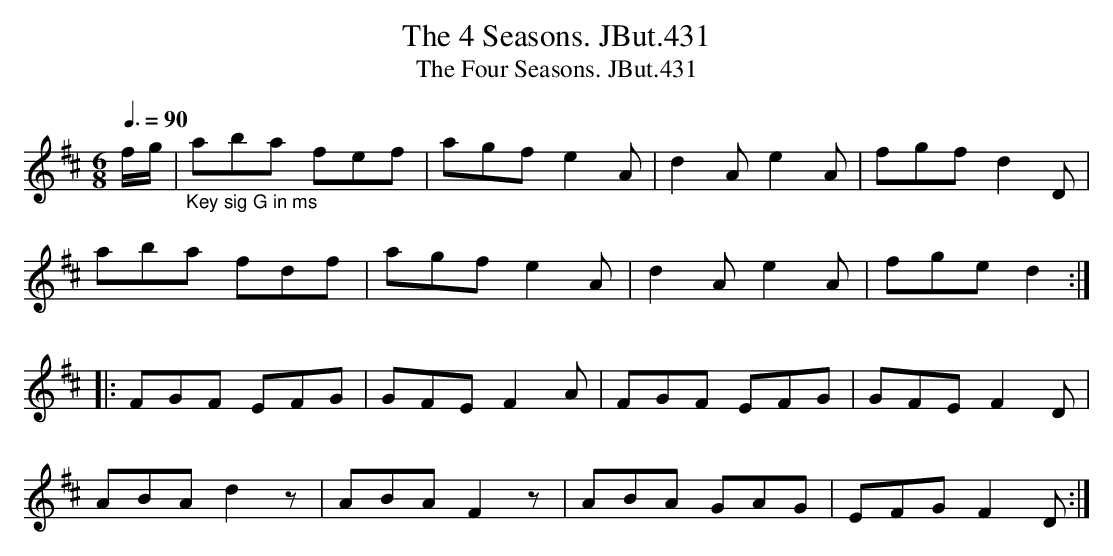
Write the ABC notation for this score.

X:1
T:4 Seasons. JBut.431, The
T:Four Seasons. JBut.431, The
M:6/8
L:1/8
Q:3/8=90
K:D
f/g/|"_Key sig G in ms"aba fef|agf e2A|d2A e2A|fgf d2D|
aba fdf|agf e2A|d2A e2A|fge d2:|
|:FGF EFG|GFE F2A|FGF EFG|GFE F2D|
ABA d2z|ABA F2z|ABA GAG|EFG F2D:|
